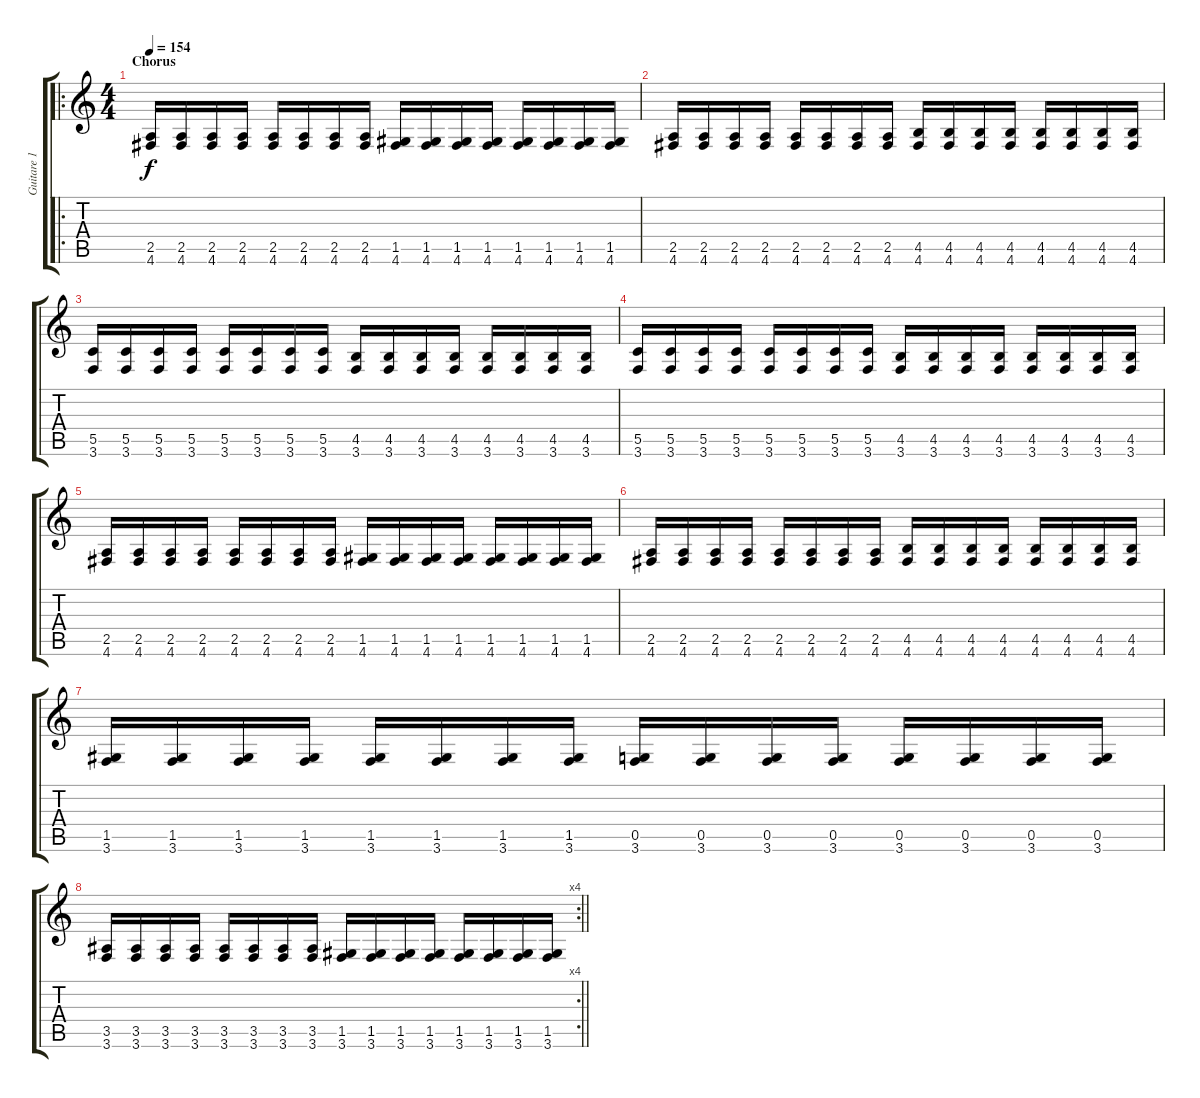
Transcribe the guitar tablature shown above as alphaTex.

\track ("Guitare 1" "Guitare 1") {instrument overdrivenguitar}
\staff {score tabs}
\tuning (D4 A3 F3 C3 G2 D2) {hide}
\ro
\ts (4 4)
\section ("" "Chorus")
\tempo 154
\clef g2
\ks c
(2.5 4.6).16{dy f} (2.5 4.6).16 (2.5 4.6).16 (2.5 4.6).16 (2.5 4.6).16 (2.5 4.6).16 (2.5 4.6).16 (2.5 4.6).16 (1.5 4.6).16 (1.5 4.6).16 (1.5 4.6).16 (1.5 4.6).16 (1.5 4.6).16 (1.5 4.6).16 (1.5 4.6).16 (1.5 4.6).16 |
(2.5 4.6).16 (2.5 4.6).16 (2.5 4.6).16 (2.5 4.6).16 (2.5 4.6).16 (2.5 4.6).16 (2.5 4.6).16 (2.5 4.6).16 (4.5 4.6).16 (4.5 4.6).16 (4.5 4.6).16 (4.5 4.6).16 (4.5 4.6).16 (4.5 4.6).16 (4.5 4.6).16 (4.5 4.6).16 |
(5.5 3.6).16 (5.5 3.6).16 (5.5 3.6).16 (5.5 3.6).16 (5.5 3.6).16 (5.5 3.6).16 (5.5 3.6).16 (5.5 3.6).16 (4.5 3.6).16 (4.5 3.6).16 (4.5 3.6).16 (4.5 3.6).16 (4.5 3.6).16 (4.5 3.6).16 (4.5 3.6).16 (4.5 3.6).16 |
(5.5 3.6).16 (5.5 3.6).16 (5.5 3.6).16 (5.5 3.6).16 (5.5 3.6).16 (5.5 3.6).16 (5.5 3.6).16 (5.5 3.6).16 (4.5 3.6).16 (4.5 3.6).16 (4.5 3.6).16 (4.5 3.6).16 (4.5 3.6).16 (4.5 3.6).16 (4.5 3.6).16 (4.5 3.6).16 |
(2.5 4.6).16 (2.5 4.6).16 (2.5 4.6).16 (2.5 4.6).16 (2.5 4.6).16 (2.5 4.6).16 (2.5 4.6).16 (2.5 4.6).16 (1.5 4.6).16 (1.5 4.6).16 (1.5 4.6).16 (1.5 4.6).16 (1.5 4.6).16 (1.5 4.6).16 (1.5 4.6).16 (1.5 4.6).16 |
(2.5 4.6).16 (2.5 4.6).16 (2.5 4.6).16 (2.5 4.6).16 (2.5 4.6).16 (2.5 4.6).16 (2.5 4.6).16 (2.5 4.6).16 (4.5 4.6).16 (4.5 4.6).16 (4.5 4.6).16 (4.5 4.6).16 (4.5 4.6).16 (4.5 4.6).16 (4.5 4.6).16 (4.5 4.6).16 |
(1.5 3.6).16 (1.5 3.6).16 (1.5 3.6).16 (1.5 3.6).16 (1.5 3.6).16 (1.5 3.6).16 (1.5 3.6).16 (1.5 3.6).16 (0.5 3.6).16 (0.5 3.6).16 (0.5 3.6).16 (0.5 3.6).16 (0.5 3.6).16 (0.5 3.6).16 (0.5 3.6).16 (0.5 3.6).16 |
\rc 4
\barLineRight lightlight
(3.5 3.6).16 (3.5 3.6).16 (3.5 3.6).16 (3.5 3.6).16 (3.5 3.6).16 (3.5 3.6).16 (3.5 3.6).16 (3.5 3.6).16 (1.5 3.6).16 (1.5 3.6).16 (1.5 3.6).16 (1.5 3.6).16 (1.5 3.6).16 (1.5 3.6).16 (1.5 3.6).16 (1.5 3.6).16
